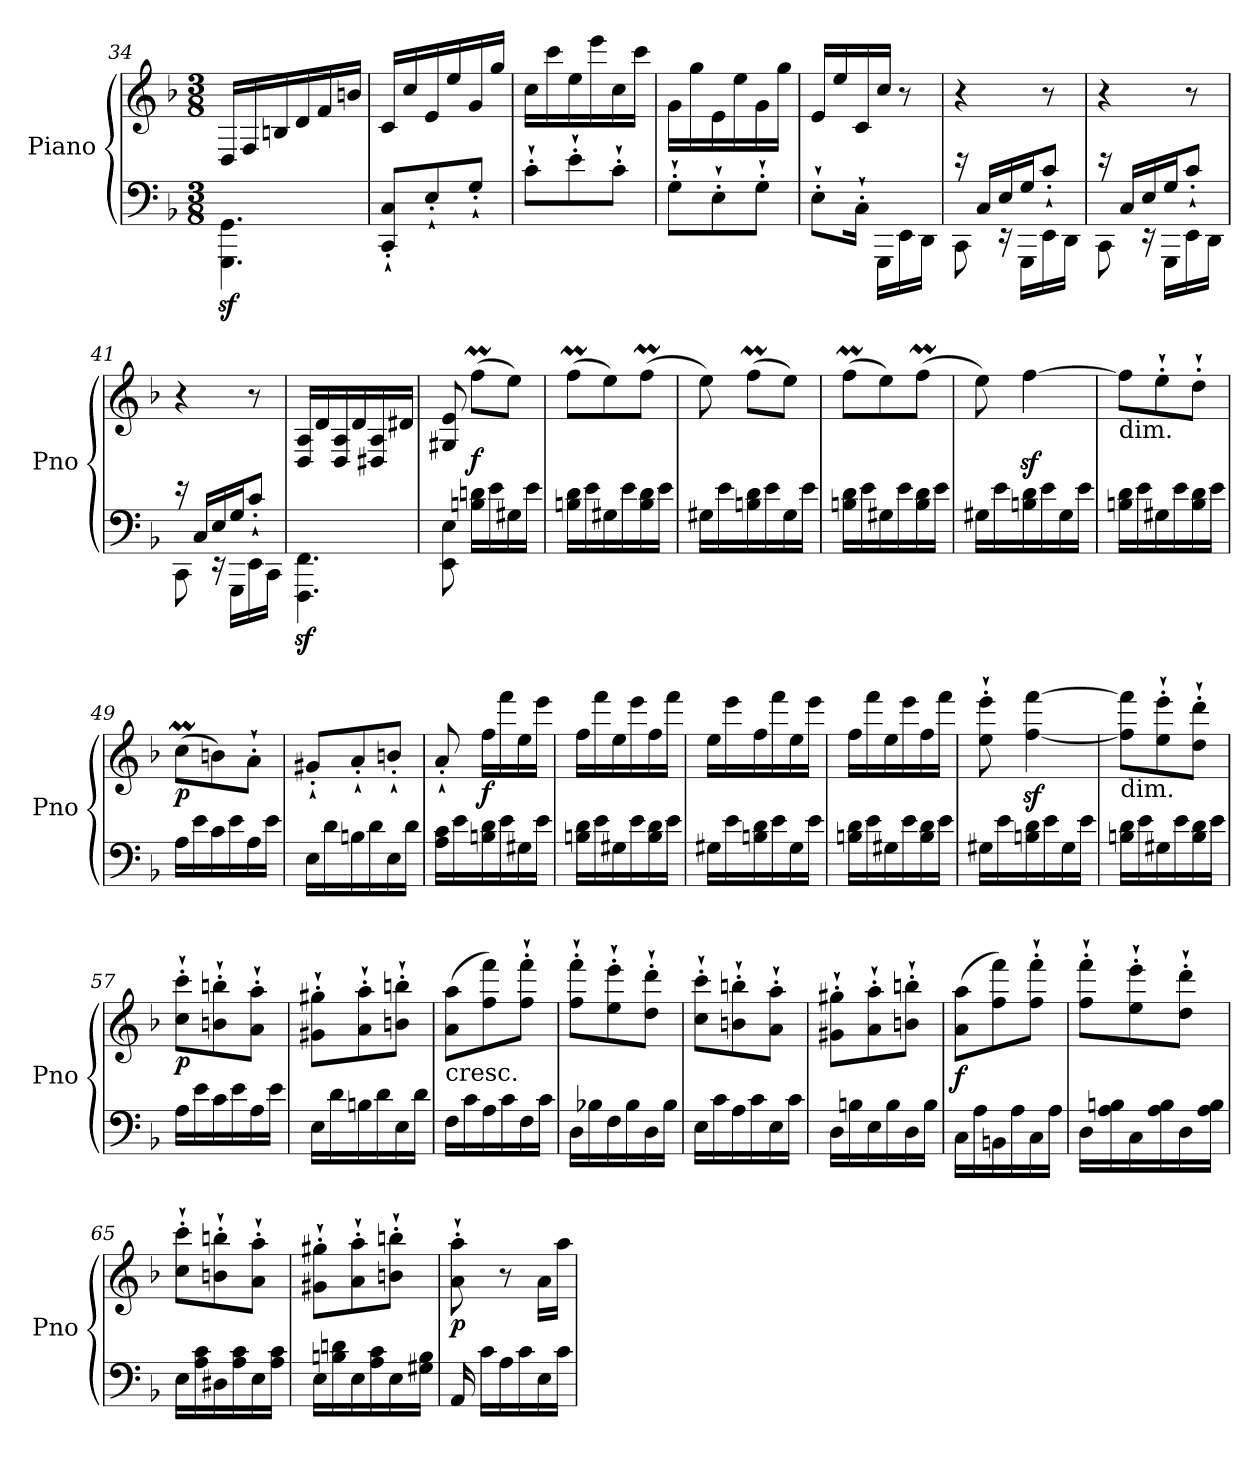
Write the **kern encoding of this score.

**kern	**kern	**dynam
*part1	*part1	*part1
*staff2	*staff1	*staff1/2
*I"Piano	*	*
*I'Pno	*	*
*clefF4	*clefG2	*
*k[b-]	*k[b-]	*
*F:	*F:	*
*M3/8	*M3/8	*
=34	=34	=34
4.GGG\z< 4.GG\z<	16D/LL	.
.	16F/	.
.	16Bn/	.
.	16d/	.
.	16f/	.
.	16bn/JJ	.
!!LO:LB:g=z
=35	=35	=35
8CC/'` 8C/'`L	16c/LL	.
.	16cc/	.
8E'`/	16e/	.
.	16ee/	.
8G'`/J	16g/	.
.	16gg/JJ	.
=36	=36	=36
8c'`\L	16cc\LL	.
.	16ccc\	.
8e'`\	16ee\	.
.	16eee\	.
8c'`\J	16cc\	.
.	16ccc\JJ	.
=37	=37	=37
8G'`\L	16g\LL	.
.	16gg\	.
8E'`\	16e\	.
.	16ee\	.
8G'`\J	16g\	.
.	16gg\JJ	.
=38	=38	=38
8E'`\L	16e/LL	.
.	16ee/	.
16C'`\Jk	16c/	.
16GGG\LL	16cc/JJ	.
16EE\	8r	.
16DD\JJ	.	.
=39	=39	=39
*^	*	*
8CC\	16re	4r	.
.	16C/LL	.	.
16rEE	16E/	.	.
16GGG\LL	16G/J	.	.
16EE\	8c'`/J	8r	.
16DD\JJ	.	.	.
=40	=40	=40	=40
8CC\	16re	4r	.
.	16C/LL	.	.
16rEE	16E/	.	.
16GGG\LL	16G/J	.	.
16EE\	8c'`/J	8r	.
16DD\JJ	.	.	.
=41	=41	=41	=41
8CC\	16re	4r	.
.	16C/LL	.	.
16rEE	16E/	.	.
16GGG\LL	16G/J	.	.
16EE\	8c'`/J	8r	.
16CC\JJ	.	.	.
*v	*v	*	*
!!LO:LB:g=z
=42	=42	=42
4.FFF\z< 4.FF\z<	16D/ 16A/LL	.
.	16d/	.
.	16D/ 16A/	.
.	16d/	.
.	16D#X/ 16A/	.
.	16d#X/JJ	.
=43	=43	=43
8EE\ 8E\	8G#X/ 8e/	.
!	!	!LO:DY:b
16Bn\ 16dn\LL	(>8ffM\L	f
16e\	.	.
16G#X\	8ee\J)	.
16e\JJ	.	.
=44	=44	=44
16Bn\ 16d\LL	(>8ffM\L	.
16e\	.	.
16G#X\	8ee\)	.
16e\	.	.
16B\ 16d\	(>8ffM\J	.
16e\JJ	.	.
=45	=45	=45
16G#X\LL	8ee\)	.
16e\	.	.
16Bn\ 16d\	(>8ffM\L	.
16e\	.	.
16G#\	8ee\J)	.
16e\JJ	.	.
=46	=46	=46
16Bn\ 16d\LL	(>8ffM\L	.
16e\	.	.
16G#X\	8ee\)	.
16e\	.	.
16B\ 16d\	(>8ffM\J	.
16e\JJ	.	.
=47	=47	=47
16G#X\LL	8ee\)	.
16e\	.	.
16Bn\ 16d\	[4ffz<\	.
16e\	.	.
16G#\	.	.
16e\JJ	.	.
!!LO:LB:g=z
=48	=48	=48
!	!LO:TX:b:t=dim.	!
16Bn\ 16d\LL	8ff\L]	.
16e\	.	.
16G#X\	8ee'`\	.
16e\	.	.
16B\ 16d\	8dd'`\J	.
16e\JJ	.	.
=49	=49	=49
!	!	!LO:DY:b
16A\LL	(>8ccM\L	p
16e\	.	.
16c\	8bn\)	.
16e\	.	.
16A\	8a'`\J	.
16e\JJ	.	.
=50	=50	=50
16E\LL	8g#X'`/L	.
16d\	.	.
16Bn\	8a'`/	.
16d\	.	.
16E\	8bn'`/J	.
16d\JJ	.	.
=51	=51	=51
16A\ 16c\LL	8a'`/	.
16e\	.	.
!	!	!LO:DY:b
16Bn\ 16d\	16ff\LL	f
16e\	16fff\	.
16G#X\	16ee\	.
16e\JJ	16eee\JJ	.
=52	=52	=52
16Bn\ 16d\LL	16ff\LL	.
16e\	16fff\	.
16G#X\	16ee\	.
16e\	16eee\	.
16B\ 16d\	16ff\	.
16e\JJ	16fff\JJ	.
=53	=53	=53
16G#X\LL	16ee\LL	.
16e\	16eee\	.
16Bn\ 16d\	16ff\	.
16e\	16fff\	.
16G#\	16ee\	.
16e\JJ	16eee\JJ	.
!!LO:PB:g=z
=54	=54	=54
16Bn\ 16d\LL	16ff\LL	.
16e\	16fff\	.
16G#X\	16ee\	.
16e\	16eee\	.
16B\ 16d\	16ff\	.
16e\JJ	16fff\JJ	.
=55	=55	=55
16G#X\LL	8ee\'` 8eee\'`	.
16e\	.	.
16Bn\ 16d\	[4ff\z< [4fff\z<	.
16e\	.	.
16G#\	.	.
16e\JJ	.	.
=56	=56	=56
!	!LO:TX:b:t=dim.	!
16Bn\ 16d\LL	8ff\] 8fff\]L	.
16e\	.	.
16G#X\	8ee\'` 8eee\'`	.
16e\	.	.
16B\ 16d\	8dd\'` 8ddd\'`J	.
16e\JJ	.	.
=57	=57	=57
!	!	!LO:DY:b
16A\LL	8cc\'` 8ccc\'`L	p
16e\	.	.
16c\	8bn\'` 8bbn\'`	.
16e\	.	.
16A\	8a\'` 8aa\'`J	.
16e\JJ	.	.
=58	=58	=58
16E\LL	8g#X\'` 8gg#X\'`L	.
16d\	.	.
16Bn\	8a\'` 8aa\'`	.
16d\	.	.
16E\	8bn\'` 8bbn\'`J	.
16d\JJ	.	.
=59	=59	=59
!	!LO:TX:b:t=cresc.	!
16F\LL	(>8a\ 8aa\L	.
16c\	.	.
16A\	8ff\ 8fff\)	.
16c\	.	.
16F\	8ff\'` 8fff\'`J	.
16c\JJ	.	.
!!LO:LB:g=z
=60	=60	=60
16D\LL	8ff\'` 8fff\'`L	.
16B-X\	.	.
16F\	8ee\'` 8eee\'`	.
16B-\	.	.
16D\	8dd\'` 8ddd\'`J	.
16B-\JJ	.	.
=61	=61	=61
16E\LL	8cc\'` 8ccc\'`L	.
16c\	.	.
16A\	8bn\'` 8bbn\'`	.
16c\	.	.
16E\	8a\'` 8aa\'`J	.
16c\JJ	.	.
=62	=62	=62
16D\LL	8g#X\'` 8gg#X\'`L	.
16Bn\	.	.
16E\	8a\'` 8aa\'`	.
16B\	.	.
16D\	8bn\'` 8bbn\'`J	.
16B\JJ	.	.
=63	=63	=63
!	!	!LO:DY:b
16C\LL	(>8a\ 8aa\L	f
16A\	.	.
16BBn\	8ff\ 8fff\)	.
16A\	.	.
16C\	8ff\'` 8fff\'`J	.
16A\JJ	.	.
=64	=64	=64
16D\LL	8ff\'` 8fff\'`L	.
16A\ 16Bn\	.	.
16C\	8ee\'` 8eee\'`	.
16A\ 16B\	.	.
16D\	8dd\'` 8ddd\'`J	.
16A\ 16B\JJ	.	.
=65	=65	=65
16E\LL	8cc\'` 8ccc\'`L	.
16A\ 16c\	.	.
16D#X\	8bn\'` 8bbn\'`	.
16A\ 16c\	.	.
16E\	8a\'` 8aa\'`J	.
16A\ 16c\JJ	.	.
!!LO:LB:g=z
=66	=66	=66
16E\LL	8g#X\'` 8gg#X\'`L	.
16Bn\ 16dn\	.	.
16E\	8a\'` 8aa\'`	.
16A\ 16c\	.	.
16E\	8bn\'` 8bbn\'`J	.
16G#X\ 16B\JJ	.	.
=67	=67	=67
!	!	!LO:DY:b
16AA/	8a\'` 8aa\'`	p
16c\LL	.	.
16A\	8r	.
16c\	.	.
16E\	16a\LL	.
16c\JJ	16aa\JJ	.
=	=	=
*-	*-	*-
